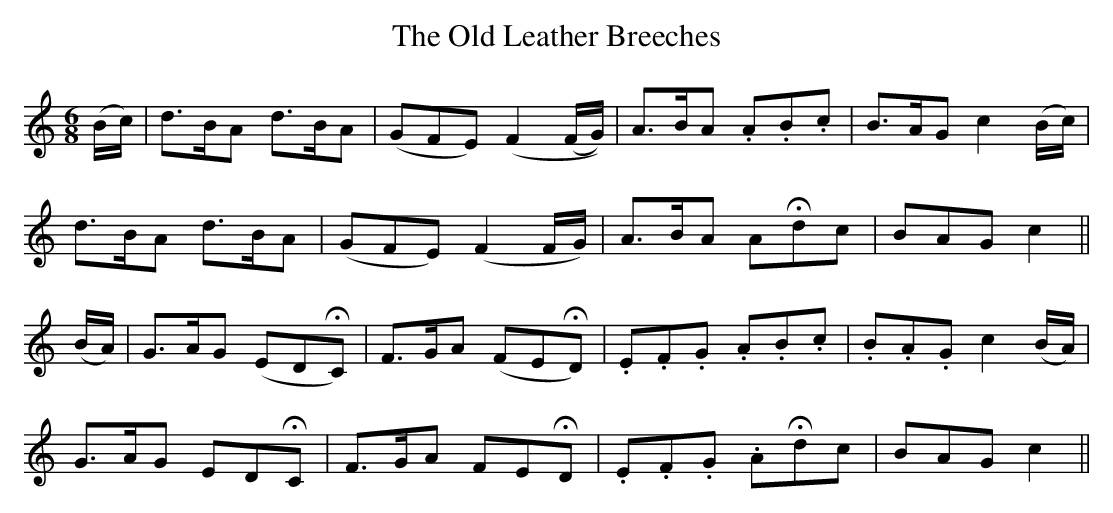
X:1
T: The Old Leather Breeches
M: 6/8
L: 1/8
K: C
(B/c/)|">"d>BA ">"d>BA|(GFE) (F2 (F/G/))|A>BA .A.B.c|B>AG c2 (B/c/)|
">"d>BA ">"d>BA|(GFE) (F2 F/G/)|A>BA AHdc|BAG c2||
(B/A/)|G>AG (EDHC)|F>GA (FEHD)|.E.F.G .A.B.c|.B.A.G c2 (B/A/)|
G>AG EDHC|F>GA FEHD|.E.F.G .AHdc|BAG c2||
